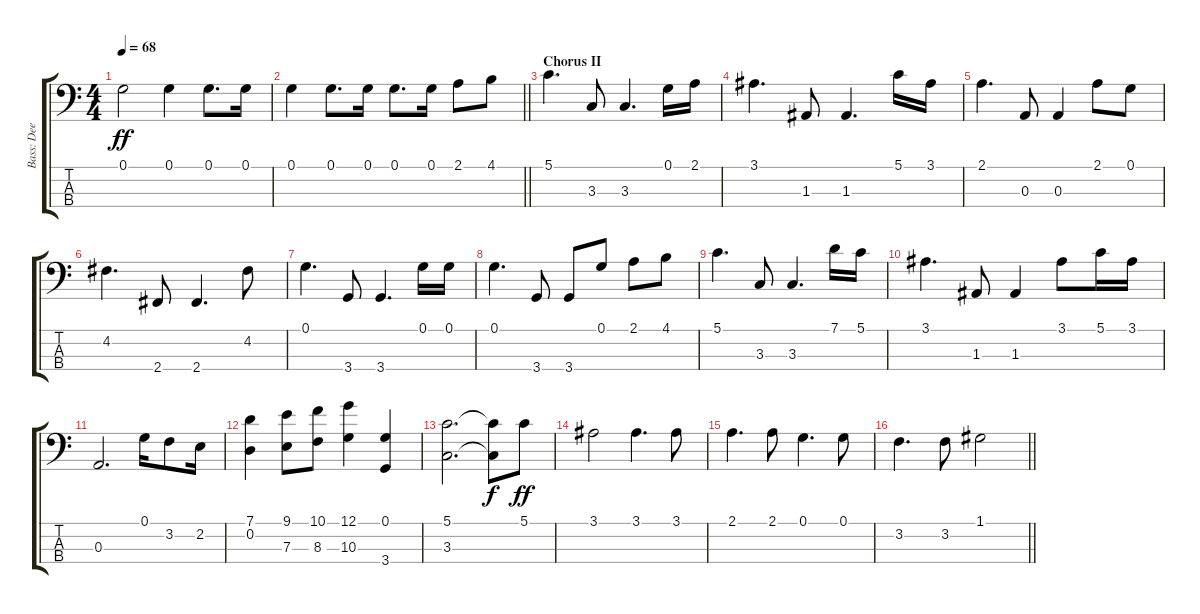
\track ("Bass: Dee Murray" "Bass: Dee ") {instrument electricbassfinger}
\staff {score tabs}
\tuning (G2 D2 A1 E1) {hide}
\ts (4 4)
\tempo 68
\clef f4
\ks c
0.1.2{dy ff} 0.1.4 0.1.8{d} 0.1.16 |
\barLineRight lightlight
0.1.4 0.1.8{d} 0.1.16 0.1.8{d} 0.1.16 2.1.8 4.1.8 |
\section ("" "Chorus II")
5.1.4{d} 3.3.8 3.3.4{d} 0.1.16 2.1.16 |
3.1.4{d} 1.3.8 1.3.4{d} 5.1.16 3.1.16 |
2.1.4{d} 0.3.8 0.3.4 2.1.8 0.1.8 |
4.2.4{d} 2.4.8 2.4.4{d} 4.2.8 |
0.1.4{d} 3.4.8 3.4.4{d} 0.1.16 0.1.16 |
0.1.4{d} 3.4.8 3.4.8 0.1.8 2.1.8 4.1.8 |
5.1.4{d} 3.3.8 3.3.4{d} 7.1.16 5.1.16 |
3.1.4{d} 1.3.8 1.3.4 3.1.8 5.1.16 3.1.16 |
0.3.2{d} 0.1.16 3.2.8 2.2.16 |
(7.1 0.2).4 (9.1 7.3).8 (10.1 8.3).8 (12.1 10.3).4 (0.1 3.4).4 |
(5.1 3.3).2{d} (5.1{t} 3.3{t}).8{dy f} 5.1.8{dy ff} |
3.1.2 3.1.4{d} 3.1.8 |
2.1.4{d} 2.1.8 0.1.4{d} 0.1.8 |
\barLineRight lightlight
3.2.4{d} 3.2.8 1.1.2
